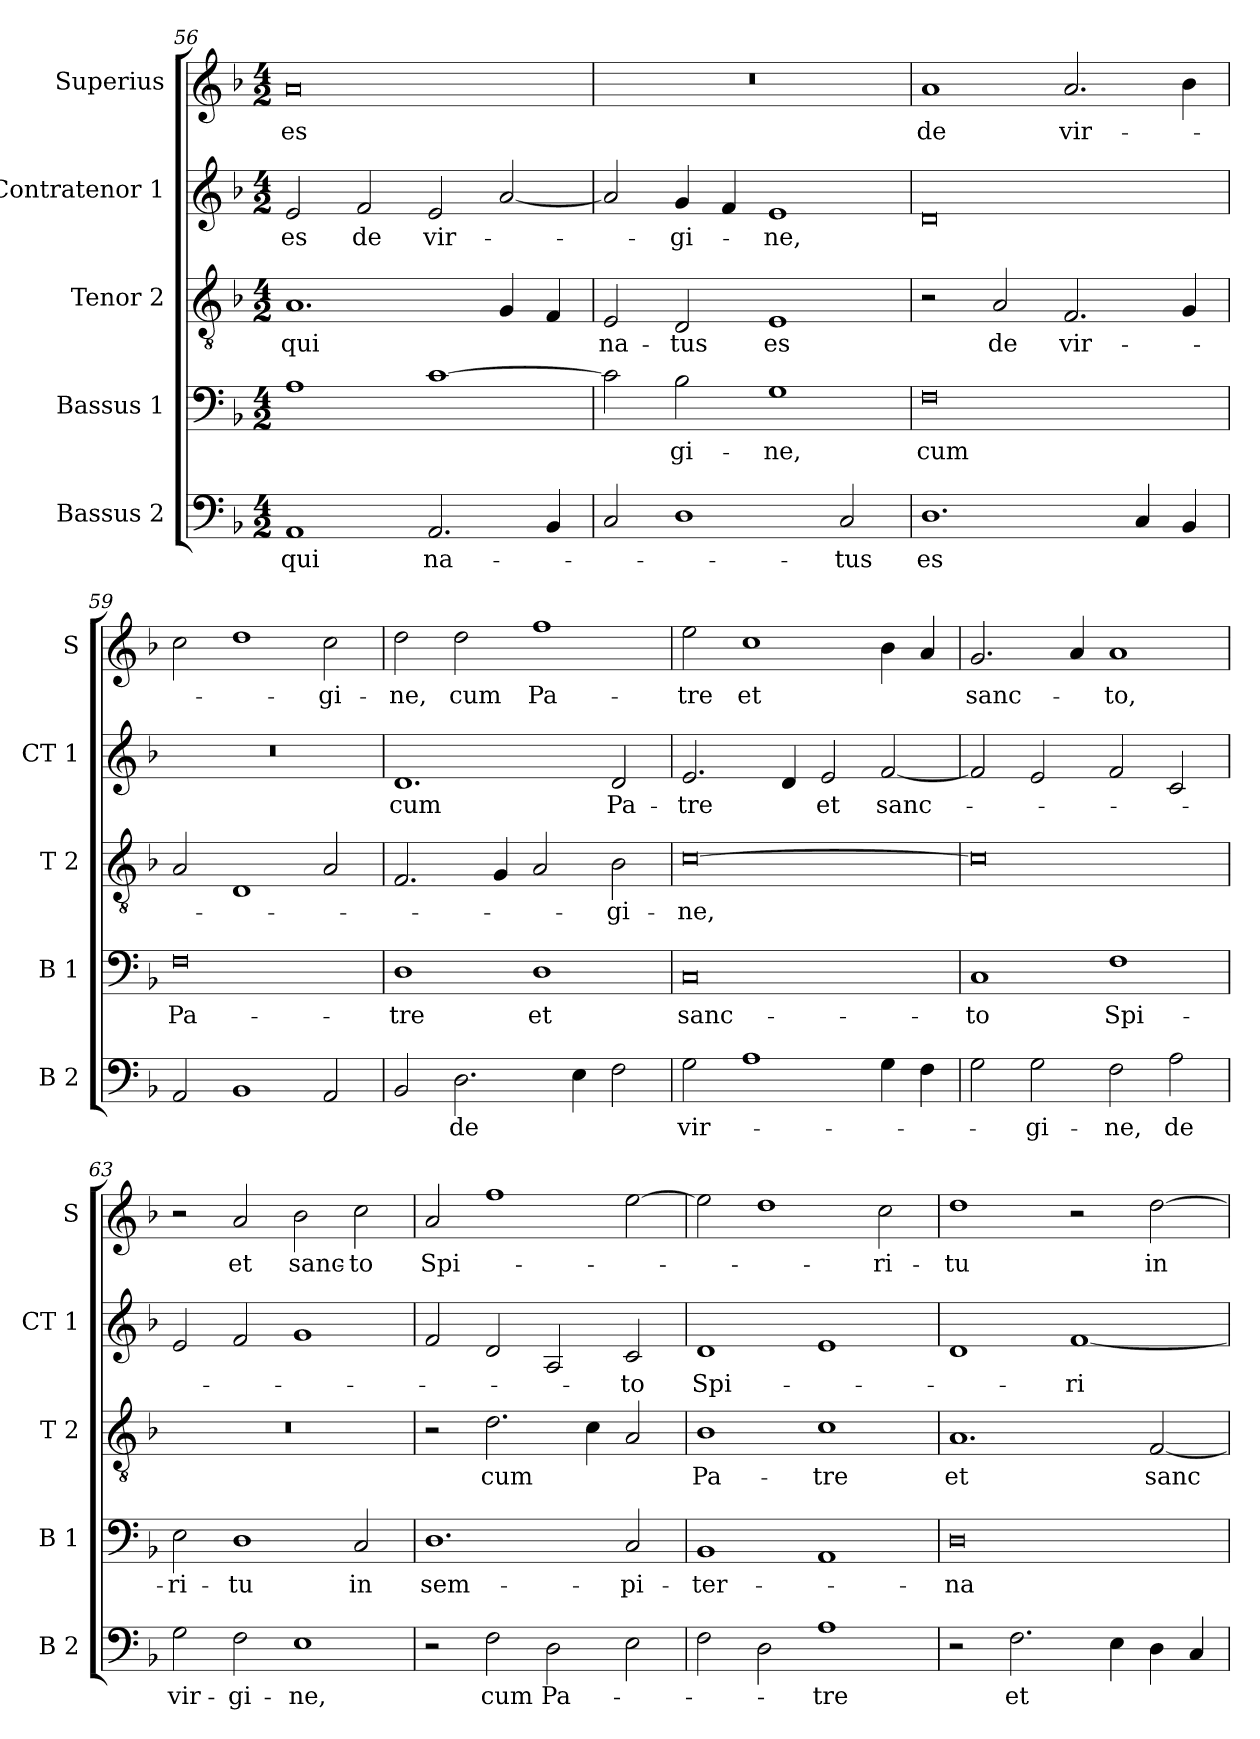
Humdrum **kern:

**kern	**text	**kern	**text	**kern	**text	**kern	**text	**kern	**text
*part5	*part5	*part4	*part4	*part3	*part3	*part2	*part2	*part1	*part1
*staff5	*staff5	*staff4	*staff4	*staff3	*staff3	*staff2	*staff2	*staff1	*staff1
*I"Bassus 2	*	*I"Bassus 1	*	*I"Tenor 2	*	*I"Contratenor 1	*	*I"Superius	*
*I'B 2	*	*I'B 1	*	*I'T 2	*	*I'CT 1	*	*I'S	*
*clefF4	*	*clefF4	*	*clefGv2	*	*clefG2	*	*clefG2	*
*k[b-]	*	*k[b-]	*	*k[b-]	*	*k[b-]	*	*k[b-]	*
*F:	*	*F:	*	*F:	*	*F:	*	*F:	*
*M4/2	*	*M4/2	*	*M4/2	*	*M4/2	*	*M4/2	*
=56	=56	=56	=56	=56	=56	=56	=56	=56	=56
!	!LO:LY:b	!	!	!	!LO:LY:b	!	!LO:LY:b	!	!LO:LY:b
1AA	qui	1A	.	1.A	qui	2e/	es	0a	es
!	!	!	!	!	!	!	!LO:LY:b	!	!
.	.	.	.	.	.	2f/	de	.	.
!	!LO:LY:b	!	!	!	!	!	!LO:LY:b	!	!
2.AA/	na-	[1c	.	.	.	2e/	vir-	.	.
.	.	.	.	4G/	.	[2a/	.	.	.
4BB-/	.	.	.	4F/	.	.	.	.	.
!!LO:LB:g=z
=57	=57	=57	=57	=57	=57	=57	=57	=57	=57
!	!	!	!	!	!LO:LY:b	!	!	!	!
2C/	.	2c\]	.	2E/	na-	2a/]	.	0r	.
!	!	!	!LO:LY:b	!	!LO:LY:b	!	!LO:LY:b	!	!
1D	.	2B-\	-gi-	2D/	-tus	4g/	-gi-	.	.
.	.	.	.	.	.	4f/	.	.	.
!	!	!	!LO:LY:b	!	!LO:LY:b	!	!LO:LY:b	!	!
.	.	1G	-ne,	1E	es	1e	-ne,	.	.
!	!LO:LY:b	!	!	!	!	!	!	!	!
2C/	-tus	.	.	.	.	.	.	.	.
=58	=58	=58	=58	=58	=58	=58	=58	=58	=58
!	!LO:LY:b	!	!LO:LY:b	!	!	!	!	!	!LO:LY:b
1.D	es	0F	cum	2r	.	0d	.	1a	de
!	!	!	!	!	!LO:LY:b	!	!	!	!
.	.	.	.	2A/	de	.	.	.	.
!	!	!	!	!	!LO:LY:b	!	!	!	!LO:LY:b
.	.	.	.	2.F/	vir-	.	.	2.a/	vir-
4C/	.	.	.	.	.	.	.	.	.
4BB-/	.	.	.	4G/	.	.	.	4b-\	.
=59	=59	=59	=59	=59	=59	=59	=59	=59	=59
!	!	!	!LO:LY:b	!	!	!	!	!	!
2AA/	.	0F	Pa-	2A/	.	0r	.	2cc\	.
1BB-	.	.	.	1D	.	.	.	1dd	.
!	!	!	!	!	!	!	!	!	!LO:LY:b
2AA/	.	.	.	2A/	.	.	.	2cc\	-gi-
=60	=60	=60	=60	=60	=60	=60	=60	=60	=60
!	!	!	!LO:LY:b	!	!	!	!LO:LY:b	!	!LO:LY:b
2BB-/	.	1D	-tre	2.F/	.	1.d	cum	2dd\	-ne,
!	!LO:LY:b	!	!	!	!	!	!	!	!LO:LY:b
2.D\	de	.	.	.	.	.	.	2dd\	cum
.	.	.	.	4G/	.	.	.	.	.
!	!	!	!LO:LY:b	!	!	!	!	!	!LO:LY:b
.	.	1D	et	2A/	.	.	.	1ff	Pa-
4E\	.	.	.	.	.	.	.	.	.
!	!	!	!	!	!LO:LY:b	!	!LO:LY:b	!	!
2F\	.	.	.	2B-\	-gi-	2d/	Pa-	.	.
!!LO:PB:g=z
=61	=61	=61	=61	=61	=61	=61	=61	=61	=61
!	!LO:LY:b	!	!LO:LY:b	!	!LO:LY:b	!	!LO:LY:b	!	!LO:LY:b
2G\	vir-	0C	sanc-	[0c	-ne,	2.e/	-tre	2ee\	-tre
!	!	!	!	!	!	!	!	!	!LO:LY:b
1A	.	.	.	.	.	.	.	1cc	et
.	.	.	.	.	.	4d/	.	.	.
!	!	!	!	!	!	!	!LO:LY:b	!	!
.	.	.	.	.	.	2e/	et	.	.
!	!	!	!	!	!	!	!LO:LY:b	!	!
4G\	.	.	.	.	.	[2f/	sanc-	4b-\	.
4F\	.	.	.	.	.	.	.	4a/	.
=62	=62	=62	=62	=62	=62	=62	=62	=62	=62
!	!	!	!LO:LY:b	!	!	!	!	!	!LO:LY:b
2G\	.	1C	-to	0c]	.	2f/]	.	2.g/	sanc-
!	!LO:LY:b	!	!	!	!	!	!	!	!
2G\	-gi-	.	.	.	.	2e/	.	.	.
.	.	.	.	.	.	.	.	4a/	.
!	!LO:LY:b	!	!LO:LY:b	!	!	!	!	!	!LO:LY:b
2F\	-ne,	1F	Spi-	.	.	2f/	.	1a	-to,
!	!LO:LY:b	!	!	!	!	!	!	!	!
2A\	de	.	.	.	.	2c/	.	.	.
=63	=63	=63	=63	=63	=63	=63	=63	=63	=63
!	!LO:LY:b	!	!LO:LY:b	!	!	!	!	!	!
2G\	vir-	2E\	-ri-	0r	.	2e/	.	2r	.
!	!LO:LY:b	!	!LO:LY:b	!	!	!	!	!	!LO:LY:b
2F\	-gi-	1D	-tu	.	.	2f/	.	2a/	et
!	!LO:LY:b	!	!	!	!	!	!	!	!LO:LY:b
1E	-ne,	.	.	.	.	1g	.	2b-\	sanc-
!	!	!	!LO:LY:b	!	!	!	!	!	!LO:LY:b
.	.	2C/	in	.	.	.	.	2cc\	-to
=64	=64	=64	=64	=64	=64	=64	=64	=64	=64
!	!	!	!LO:LY:b	!	!	!	!	!	!LO:LY:b
2r	.	1.D	sem-	2r	.	2f/	.	2a/	Spi-
!	!LO:LY:b	!	!	!	!LO:LY:b	!	!	!	!
2F\	cum	.	.	2.d\	cum	2d/	.	1ff	.
!	!LO:LY:b	!	!	!	!	!	!	!	!
2D\	Pa-	.	.	.	.	2A/	.	.	.
.	.	.	.	4c\	.	.	.	.	.
!	!	!	!LO:LY:b	!	!	!	!LO:LY:b	!	!
2E\	.	2C/	-pi-	2A/	.	2c/	-to	[2ee\	.
!!LO:LB:g=z
=65	=65	=65	=65	=65	=65	=65	=65	=65	=65
!	!	!	!LO:LY:b	!	!LO:LY:b	!	!LO:LY:b	!	!
2F\	.	1BB-	-ter-	1B-	Pa-	1d	Spi-	2ee\]	.
2D\	.	.	.	.	.	.	.	1dd	.
!	!LO:LY:b	!	!	!	!LO:LY:b	!	!	!	!
1A	-tre	1AA	.	1c	-tre	1e	.	.	.
!	!	!	!	!	!	!	!	!	!LO:LY:b
.	.	.	.	.	.	.	.	2cc\	-ri-
=66	=66	=66	=66	=66	=66	=66	=66	=66	=66
!	!	!	!LO:LY:b	!	!LO:LY:b	!	!	!	!LO:LY:b
2r	.	0D	-na	1.A	et	1d	.	1dd	-tu
!	!LO:LY:b	!	!	!	!	!	!	!	!
2.F\	et	.	.	.	.	.	.	.	.
!	!	!	!	!	!	!	!LO:LY:b	!	!
.	.	.	.	.	.	[1f	-ri-	2r	.
4E\	.	.	.	.	.	.	.	.	.
!	!	!	!	!	!LO:LY:b	!	!	!	!LO:LY:b
4D\	.	.	.	[2F/	sanc-	.	.	[2dd\	in
4C/	.	.	.	.	.	.	.	.	.
=	=	=	=	=	=	=	=	=	=
*-	*-	*-	*-	*-	*-	*-	*-	*-	*-
